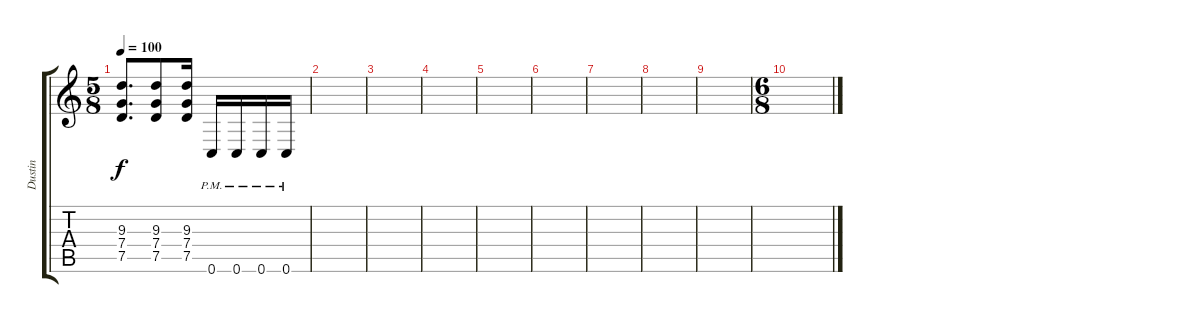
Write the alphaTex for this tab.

\track ("Dustin" "Dustin") {instrument overdrivenguitar}
\staff {score tabs}
\tuning (D4 A3 F3 C3 G2 C2) {hide}
\ts (5 8)
\tempo 100
\clef g2
\ks c
(9.3 7.4 7.5).8{d dy f} (9.3 7.4 7.5).8 (9.3 7.4 7.5).16 0.6{pm}.16 0.6{pm}.16 0.6{pm}.16 0.6{pm}.16 |
|
|
|
|
|
|
|
|
\ts (6 8)
